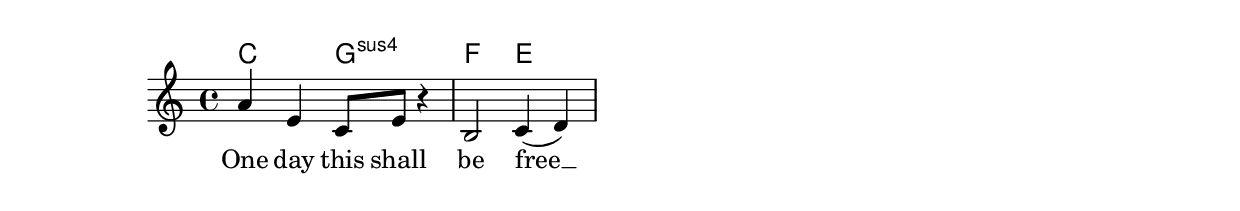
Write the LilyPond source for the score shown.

\version "2.18.2"
\header { tagline = "" }
<<
  \chords { c2 g:sus4 f e }
  \relative c'' {
    a4 e c8 e r4
    b2 c4( d)
  }
  \addlyrics { One day this shall be free __ }
>>
